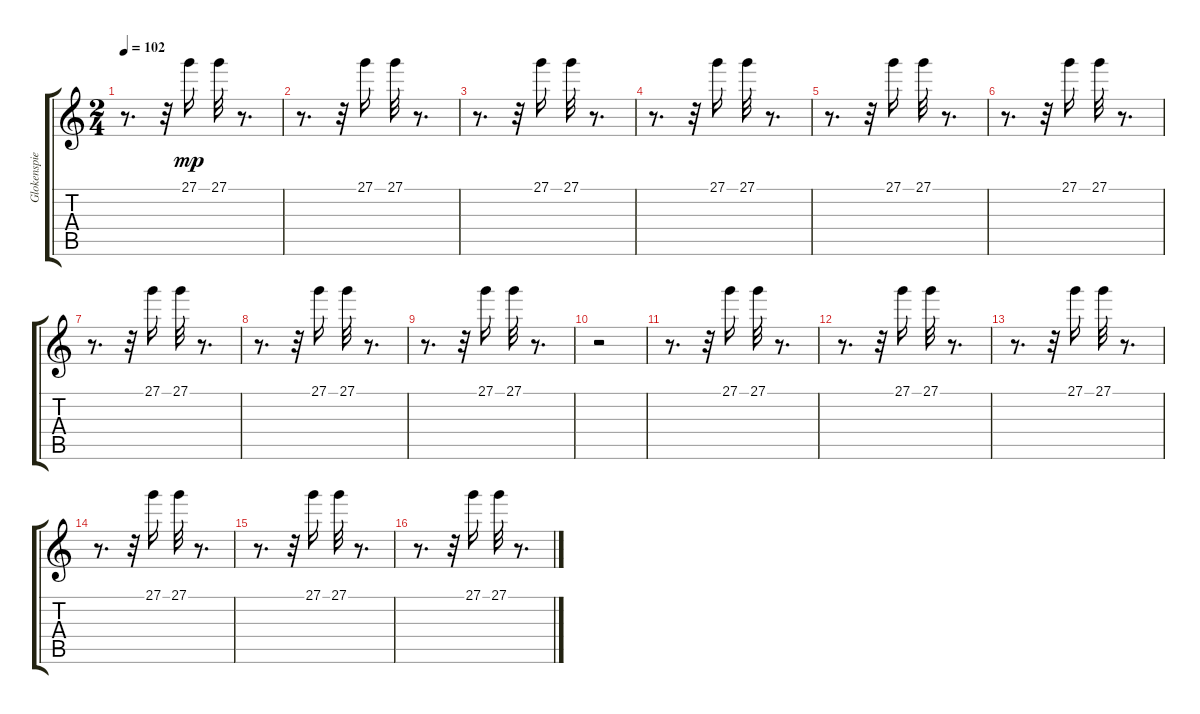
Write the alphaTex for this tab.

\track ("Glokenspie" "Glokenspie") {instrument glockenspiel}
\staff {score tabs}
\tuning (E4 B3 G3 D3 A2 E2) {hide}
\ts (2 4)
\tempo 102
\clef g2
\ks c
r.8{d dy mp} r.32 27.1.16 27.1.32 r.8{d} |
r.8{d} r.32 27.1.16 27.1.32 r.8{d} |
r.8{d} r.32 27.1.16 27.1.32 r.8{d} |
r.8{d} r.32 27.1.16 27.1.32 r.8{d} |
r.8{d} r.32 27.1.16 27.1.32 r.8{d} |
r.8{d} r.32 27.1.16 27.1.32 r.8{d} |
r.8{d} r.32 27.1.16 27.1.32 r.8{d} |
r.8{d} r.32 27.1.16 27.1.32 r.8{d} |
r.8{d} r.32 27.1.16 27.1.32 r.8{d} |
r.2 |
r.8{d} r.32 27.1.16 27.1.32 r.8{d} |
r.8{d} r.32 27.1.16 27.1.32 r.8{d} |
r.8{d} r.32 27.1.16 27.1.32 r.8{d} |
r.8{d} r.32 27.1.16 27.1.32 r.8{d} |
r.8{d} r.32 27.1.16 27.1.32 r.8{d} |
r.8{d} r.32 27.1.16 27.1.32 r.8{d}
